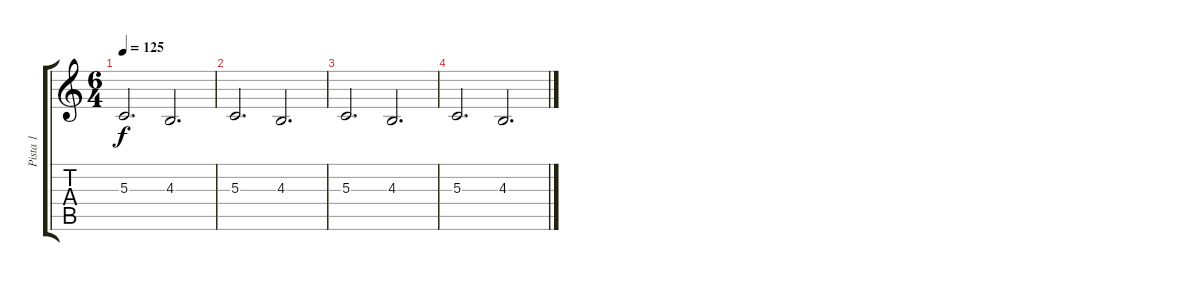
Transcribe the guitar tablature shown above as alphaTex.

\track ("Pista 1" "Pista 1") {instrument electricpiano1}
\staff {score tabs}
\tuning (E4 B3 G3 D3 A2 E2) {hide}
\ts (6 4)
\tempo 125
\clef g2
\ks c
5.3.2{d dy f} 4.3.2{d} |
5.3.2{d} 4.3.2{d} |
5.3.2{d} 4.3.2{d} |
5.3.2{d} 4.3.2{d}
